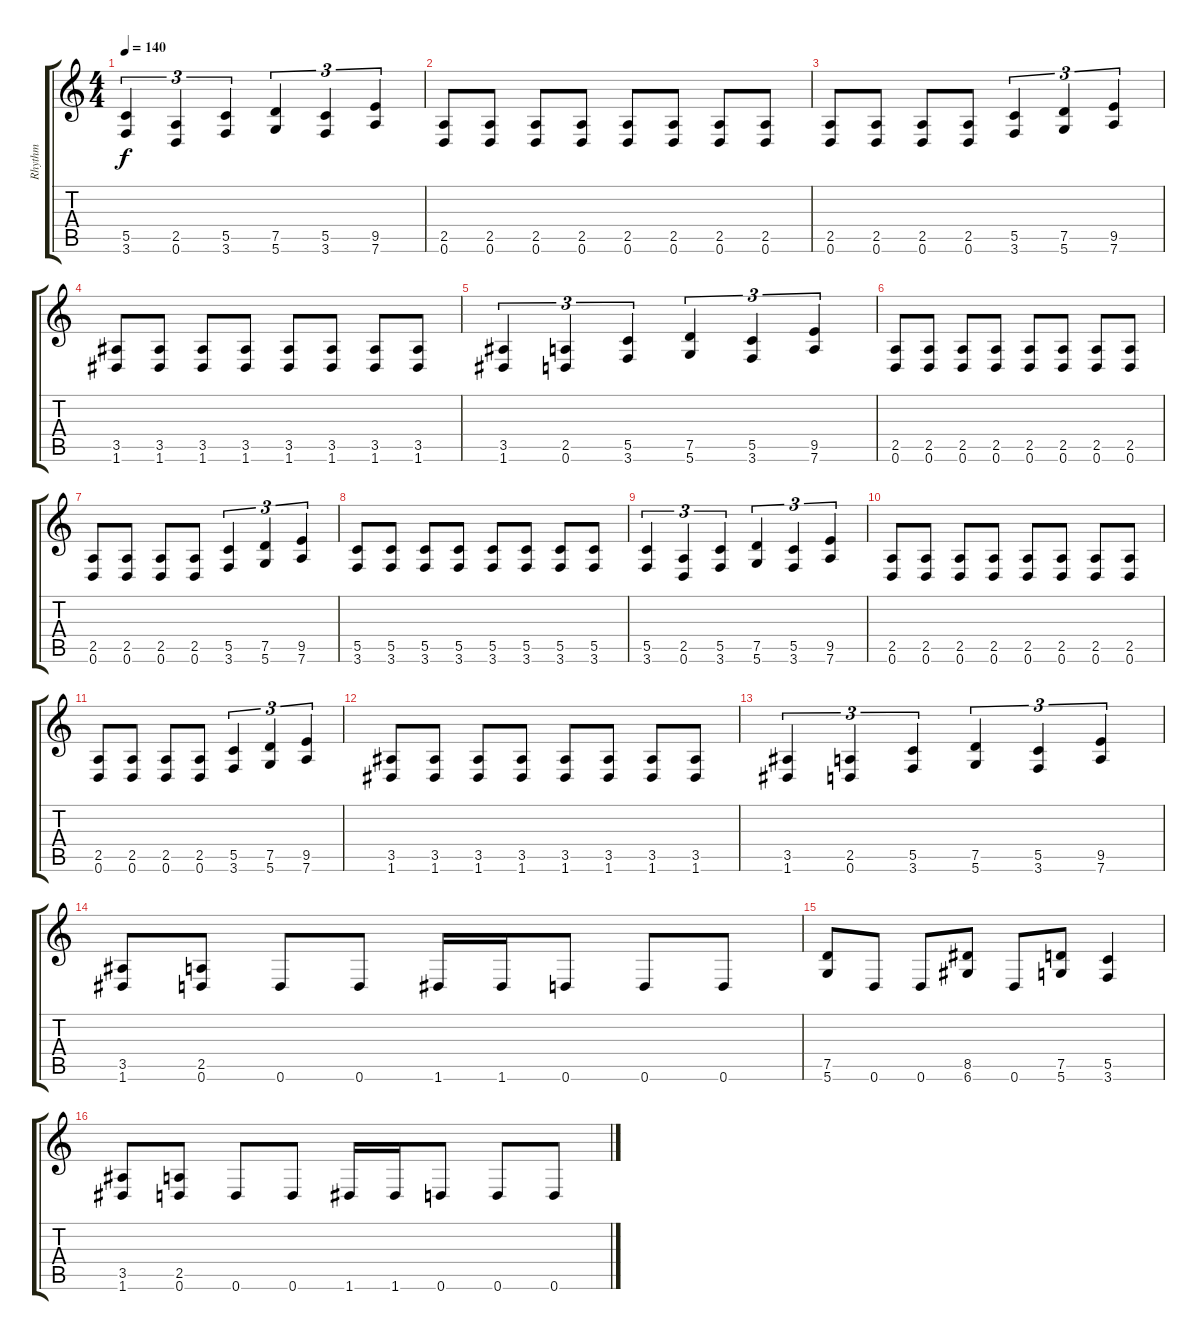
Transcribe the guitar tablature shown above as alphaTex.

\track ("Rhythm" "Rhythm") {instrument distortionguitar}
\staff {score tabs}
\tuning (D4 A3 F3 C3 G2 D2) {hide}
\ts (4 4)
\tempo 140
\clef g2
\ks c
(5.5 3.6).4{tu (3 2) dy f} (2.5 0.6).4{tu (3 2)} (5.5 3.6).4{tu (3 2)} (7.5 5.6).4{tu (3 2)} (5.5 3.6).4{tu (3 2)} (9.5 7.6).4{tu (3 2)} |
(2.5 0.6).8 (2.5 0.6).8 (2.5 0.6).8 (2.5 0.6).8 (2.5 0.6).8 (2.5 0.6).8 (2.5 0.6).8 (2.5 0.6).8 |
(2.5 0.6).8 (2.5 0.6).8 (2.5 0.6).8 (2.5 0.6).8 (5.5 3.6).4{tu (3 2)} (7.5 5.6).4{tu (3 2)} (9.5 7.6).4{tu (3 2)} |
(3.5 1.6).8 (3.5 1.6).8 (3.5 1.6).8 (3.5 1.6).8 (3.5 1.6).8 (3.5 1.6).8 (3.5 1.6).8 (3.5 1.6).8 |
(3.5 1.6).4{tu (3 2)} (2.5 0.6).4{tu (3 2)} (5.5 3.6).4{tu (3 2)} (7.5 5.6).4{tu (3 2)} (5.5 3.6).4{tu (3 2)} (9.5 7.6).4{tu (3 2)} |
(2.5 0.6).8 (2.5 0.6).8 (2.5 0.6).8 (2.5 0.6).8 (2.5 0.6).8 (2.5 0.6).8 (2.5 0.6).8 (2.5 0.6).8 |
(2.5 0.6).8 (2.5 0.6).8 (2.5 0.6).8 (2.5 0.6).8 (5.5 3.6).4{tu (3 2)} (7.5 5.6).4{tu (3 2)} (9.5 7.6).4{tu (3 2)} |
(5.5 3.6).8 (5.5 3.6).8 (5.5 3.6).8 (5.5 3.6).8 (5.5 3.6).8 (5.5 3.6).8 (5.5 3.6).8 (5.5 3.6).8 |
(5.5 3.6).4{tu (3 2)} (2.5 0.6).4{tu (3 2)} (5.5 3.6).4{tu (3 2)} (7.5 5.6).4{tu (3 2)} (5.5 3.6).4{tu (3 2)} (9.5 7.6).4{tu (3 2)} |
(2.5 0.6).8 (2.5 0.6).8 (2.5 0.6).8 (2.5 0.6).8 (2.5 0.6).8 (2.5 0.6).8 (2.5 0.6).8 (2.5 0.6).8 |
(2.5 0.6).8 (2.5 0.6).8 (2.5 0.6).8 (2.5 0.6).8 (5.5 3.6).4{tu (3 2)} (7.5 5.6).4{tu (3 2)} (9.5 7.6).4{tu (3 2)} |
(3.5 1.6).8 (3.5 1.6).8 (3.5 1.6).8 (3.5 1.6).8 (3.5 1.6).8 (3.5 1.6).8 (3.5 1.6).8 (3.5 1.6).8 |
(3.5 1.6).4{tu (3 2)} (2.5 0.6).4{tu (3 2)} (5.5 3.6).4{tu (3 2)} (7.5 5.6).4{tu (3 2)} (5.5 3.6).4{tu (3 2)} (9.5 7.6).4{tu (3 2)} |
(3.5 1.6).8 (2.5 0.6).8 0.6.8 0.6.8 1.6.16 1.6.16 0.6.8 0.6.8 0.6.8 |
(7.5 5.6).8 0.6.8 0.6.8 (8.5 6.6).8 0.6.8 (7.5 5.6).8 (5.5 3.6).4 |
(3.5 1.6).8 (2.5 0.6).8 0.6.8 0.6.8 1.6.16 1.6.16 0.6.8 0.6.8 0.6.8
